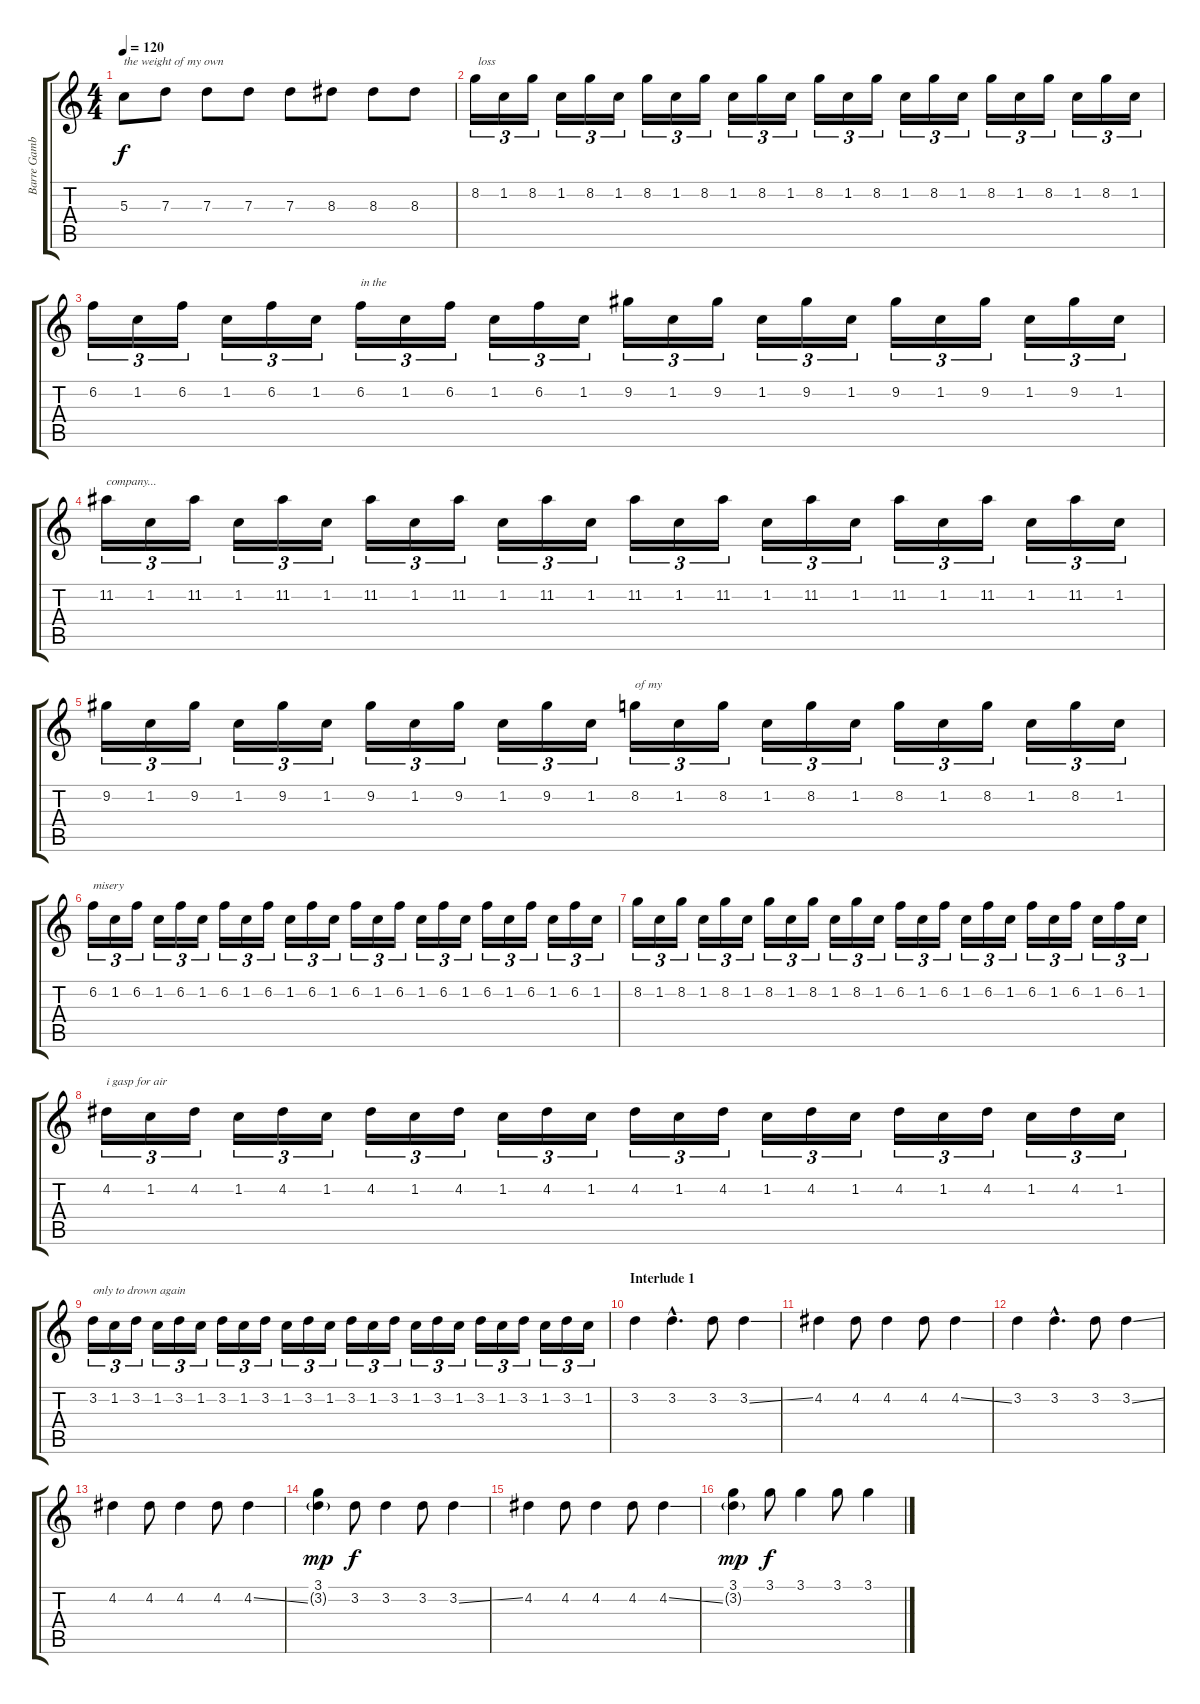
\track ("Barre Gambling" "Barre Gamb") {instrument distortionguitar}
\staff {score tabs}
\tuning (E4 B3 G3 D3 A2 E2) {hide}
\ts (4 4)
\tempo 120
\clef g2
\ks c
5.3.8{txt "the weight of my own" dy f} 7.3.8 7.3.8 7.3.8 7.3.8 8.3.8 8.3.8 8.3.8 |
8.2.16{tu (3 2) txt " loss"} 1.2.16{tu (3 2)} 8.2.16{tu (3 2)} 1.2.16{tu (3 2)} 8.2.16{tu (3 2)} 1.2.16{tu (3 2)} 8.2.16{tu (3 2)} 1.2.16{tu (3 2)} 8.2.16{tu (3 2)} 1.2.16{tu (3 2)} 8.2.16{tu (3 2)} 1.2.16{tu (3 2)} 8.2.16{tu (3 2)} 1.2.16{tu (3 2)} 8.2.16{tu (3 2)} 1.2.16{tu (3 2)} 8.2.16{tu (3 2)} 1.2.16{tu (3 2)} 8.2.16{tu (3 2)} 1.2.16{tu (3 2)} 8.2.16{tu (3 2)} 1.2.16{tu (3 2)} 8.2.16{tu (3 2)} 1.2.16{tu (3 2)} |
6.2.16{tu (3 2)} 1.2.16{tu (3 2)} 6.2.16{tu (3 2)} 1.2.16{tu (3 2)} 6.2.16{tu (3 2)} 1.2.16{tu (3 2)} 6.2.16{tu (3 2) txt "in the "} 1.2.16{tu (3 2)} 6.2.16{tu (3 2)} 1.2.16{tu (3 2)} 6.2.16{tu (3 2)} 1.2.16{tu (3 2)} 9.2.16{tu (3 2)} 1.2.16{tu (3 2)} 9.2.16{tu (3 2)} 1.2.16{tu (3 2)} 9.2.16{tu (3 2)} 1.2.16{tu (3 2)} 9.2.16{tu (3 2)} 1.2.16{tu (3 2)} 9.2.16{tu (3 2)} 1.2.16{tu (3 2)} 9.2.16{tu (3 2)} 1.2.16{tu (3 2)} |
11.2.16{tu (3 2) txt "company..."} 1.2.16{tu (3 2)} 11.2.16{tu (3 2)} 1.2.16{tu (3 2)} 11.2.16{tu (3 2)} 1.2.16{tu (3 2)} 11.2.16{tu (3 2)} 1.2.16{tu (3 2)} 11.2.16{tu (3 2)} 1.2.16{tu (3 2)} 11.2.16{tu (3 2)} 1.2.16{tu (3 2)} 11.2.16{tu (3 2)} 1.2.16{tu (3 2)} 11.2.16{tu (3 2)} 1.2.16{tu (3 2)} 11.2.16{tu (3 2)} 1.2.16{tu (3 2)} 11.2.16{tu (3 2)} 1.2.16{tu (3 2)} 11.2.16{tu (3 2)} 1.2.16{tu (3 2)} 11.2.16{tu (3 2)} 1.2.16{tu (3 2)} |
9.2.16{tu (3 2)} 1.2.16{tu (3 2)} 9.2.16{tu (3 2)} 1.2.16{tu (3 2)} 9.2.16{tu (3 2)} 1.2.16{tu (3 2)} 9.2.16{tu (3 2)} 1.2.16{tu (3 2)} 9.2.16{tu (3 2)} 1.2.16{tu (3 2)} 9.2.16{tu (3 2)} 1.2.16{tu (3 2)} 8.2.16{tu (3 2) txt "of my "} 1.2.16{tu (3 2)} 8.2.16{tu (3 2)} 1.2.16{tu (3 2)} 8.2.16{tu (3 2)} 1.2.16{tu (3 2)} 8.2.16{tu (3 2)} 1.2.16{tu (3 2)} 8.2.16{tu (3 2)} 1.2.16{tu (3 2)} 8.2.16{tu (3 2)} 1.2.16{tu (3 2)} |
6.2.16{tu (3 2) txt "misery"} 1.2.16{tu (3 2)} 6.2.16{tu (3 2)} 1.2.16{tu (3 2)} 6.2.16{tu (3 2)} 1.2.16{tu (3 2)} 6.2.16{tu (3 2)} 1.2.16{tu (3 2)} 6.2.16{tu (3 2)} 1.2.16{tu (3 2)} 6.2.16{tu (3 2)} 1.2.16{tu (3 2)} 6.2.16{tu (3 2)} 1.2.16{tu (3 2)} 6.2.16{tu (3 2)} 1.2.16{tu (3 2)} 6.2.16{tu (3 2)} 1.2.16{tu (3 2)} 6.2.16{tu (3 2)} 1.2.16{tu (3 2)} 6.2.16{tu (3 2)} 1.2.16{tu (3 2)} 6.2.16{tu (3 2)} 1.2.16{tu (3 2)} |
8.2.16{tu (3 2)} 1.2.16{tu (3 2)} 8.2.16{tu (3 2)} 1.2.16{tu (3 2)} 8.2.16{tu (3 2)} 1.2.16{tu (3 2)} 8.2.16{tu (3 2)} 1.2.16{tu (3 2)} 8.2.16{tu (3 2)} 1.2.16{tu (3 2)} 8.2.16{tu (3 2)} 1.2.16{tu (3 2)} 6.2.16{tu (3 2)} 1.2.16{tu (3 2)} 6.2.16{tu (3 2)} 1.2.16{tu (3 2)} 6.2.16{tu (3 2)} 1.2.16{tu (3 2)} 6.2.16{tu (3 2)} 1.2.16{tu (3 2)} 6.2.16{tu (3 2)} 1.2.16{tu (3 2)} 6.2.16{tu (3 2)} 1.2.16{tu (3 2)} |
4.2.16{tu (3 2) txt "i gasp for air"} 1.2.16{tu (3 2)} 4.2.16{tu (3 2)} 1.2.16{tu (3 2)} 4.2.16{tu (3 2)} 1.2.16{tu (3 2)} 4.2.16{tu (3 2)} 1.2.16{tu (3 2)} 4.2.16{tu (3 2)} 1.2.16{tu (3 2)} 4.2.16{tu (3 2)} 1.2.16{tu (3 2)} 4.2.16{tu (3 2)} 1.2.16{tu (3 2)} 4.2.16{tu (3 2)} 1.2.16{tu (3 2)} 4.2.16{tu (3 2)} 1.2.16{tu (3 2)} 4.2.16{tu (3 2)} 1.2.16{tu (3 2)} 4.2.16{tu (3 2)} 1.2.16{tu (3 2)} 4.2.16{tu (3 2)} 1.2.16{tu (3 2)} |
3.2.16{tu (3 2) txt "only to drown again"} 1.2.16{tu (3 2)} 3.2.16{tu (3 2)} 1.2.16{tu (3 2)} 3.2.16{tu (3 2)} 1.2.16{tu (3 2)} 3.2.16{tu (3 2)} 1.2.16{tu (3 2)} 3.2.16{tu (3 2)} 1.2.16{tu (3 2)} 3.2.16{tu (3 2)} 1.2.16{tu (3 2)} 3.2.16{tu (3 2)} 1.2.16{tu (3 2)} 3.2.16{tu (3 2)} 1.2.16{tu (3 2)} 3.2.16{tu (3 2)} 1.2.16{tu (3 2)} 3.2.16{tu (3 2)} 1.2.16{tu (3 2)} 3.2.16{tu (3 2)} 1.2.16{tu (3 2)} 3.2.16{tu (3 2)} 1.2.16{tu (3 2)} |
\section ("" "Interlude 1")
3.2.4 3.2{hac}.4{d} 3.2.8 3.2{ss}.4 |
4.2.4 4.2.8 4.2.4 4.2.8 4.2{ss}.4 |
3.2.4 3.2{hac}.4{d} 3.2.8 3.2{ss}.4 |
4.2.4 4.2.8 4.2.4 4.2.8 4.2{ss}.4 |
(3.1 3.2{g}).4{dy mp} 3.2.8{dy f} 3.2.4 3.2.8 3.2{ss}.4 |
4.2.4 4.2.8 4.2.4 4.2.8 4.2{ss}.4 |
(3.1 3.2{g}).4{dy mp} 3.1.8{dy f} 3.1.4 3.1.8 3.1{ss}.4
